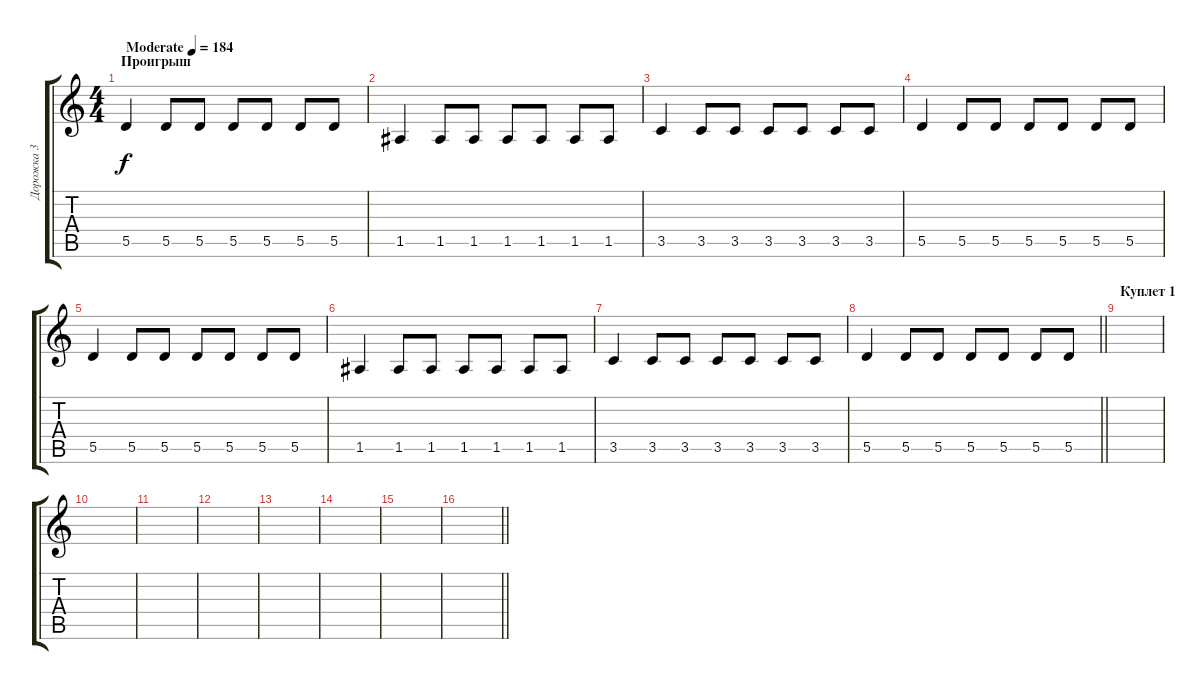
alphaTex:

\track ("Дорожка 3" "Дорожка 3") {instrument electricbassfinger}
\staff {score tabs}
\tuning (E4 B3 G3 D3 A2 E2) {hide}
\ts (4 4)
\section ("" "Проигрыш")
\tempo (184 "Moderate")
\clef g2
\ks c
5.5.4{dy f instrument electricbassfinger} 5.5.8 5.5.8 5.5.8 5.5.8 5.5.8 5.5.8 |
1.5.4 1.5.8 1.5.8 1.5.8 1.5.8 1.5.8 1.5.8 |
3.5.4 3.5.8 3.5.8 3.5.8 3.5.8 3.5.8 3.5.8 |
5.5.4 5.5.8 5.5.8 5.5.8 5.5.8 5.5.8 5.5.8 |
5.5.4 5.5.8 5.5.8 5.5.8 5.5.8 5.5.8 5.5.8 |
1.5.4 1.5.8 1.5.8 1.5.8 1.5.8 1.5.8 1.5.8 |
3.5.4 3.5.8 3.5.8 3.5.8 3.5.8 3.5.8 3.5.8 |
\barLineRight lightlight
5.5.4 5.5.8 5.5.8 5.5.8 5.5.8 5.5.8 5.5.8 |
\section ("" "Куплет 1")
|
|
|
|
|
|
|
\barLineRight lightlight
